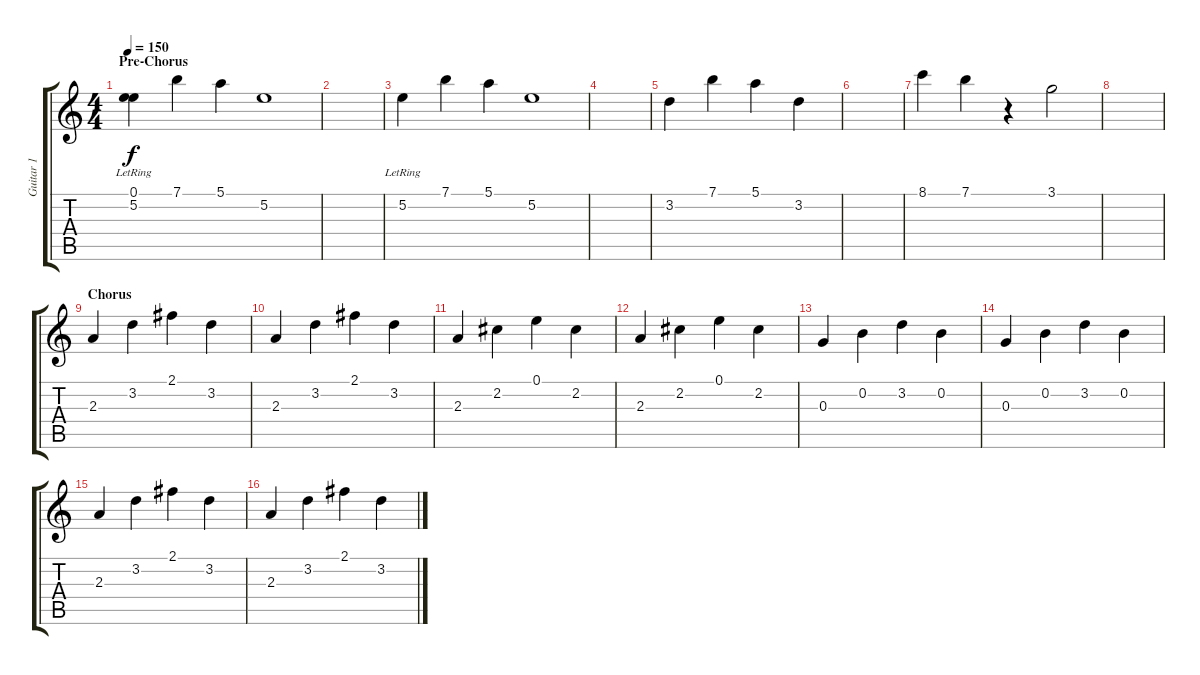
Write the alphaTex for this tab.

\track ("Guitar 1" "Guitar 1") {instrument acousticguitarsteel}
\staff {score tabs}
\tuning (E4 B3 G3 D3 A2 E2) {hide}
\ts (4 4)
\section ("" "Pre-Chorus")
\tempo 150
\clef g2
\ks c
(0.1 5.2{lr}).4{dy f} 7.1.4 5.1.4 5.2.1 |
|
5.2{lr}.4 7.1.4 5.1.4 5.2.1 |
|
3.2.4 7.1.4 5.1.4 3.2.4 |
|
8.1.4 7.1.4 r.4 3.1.2 |
|
\section ("" "Chorus")
2.3.4 3.2.4 2.1.4 3.2.4 |
2.3.4 3.2.4 2.1.4 3.2.4 |
2.3.4 2.2.4 0.1.4 2.2.4 |
2.3.4 2.2.4 0.1.4 2.2.4 |
0.3.4 0.2.4 3.2.4 0.2.4 |
0.3.4 0.2.4 3.2.4 0.2.4 |
2.3.4 3.2.4 2.1.4 3.2.4 |
2.3.4 3.2.4 2.1.4 3.2.4
